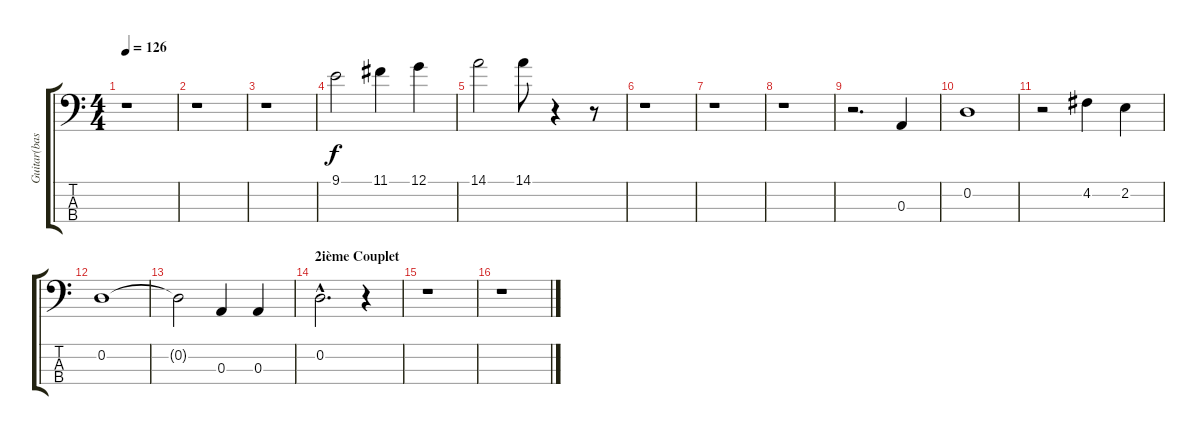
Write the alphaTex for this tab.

\track ("Guitar(bass)" "Guitar(bas") {instrument electricguitarclean}
\staff {score tabs}
\tuning (G2 D2 A1 E1) {hide}
\ts (4 4)
\tempo 126
\clef f4
\ks c
r.1{dy f} |
r.1 |
r.1 |
9.1.2 11.1.4 12.1.4 |
14.1.2 14.1.8 r.4 r.8 |
r.1 |
r.1 |
r.1 |
r.2{d} 0.3.4 |
0.2.1 |
r.2 4.2.4 2.2.4 |
0.2.1 |
0.2{t}.2 0.3.4 0.3.4 |
\section ("" "2ième Couplet")
0.2{hac}.2{d} r.4 |
r.1 |
r.1
